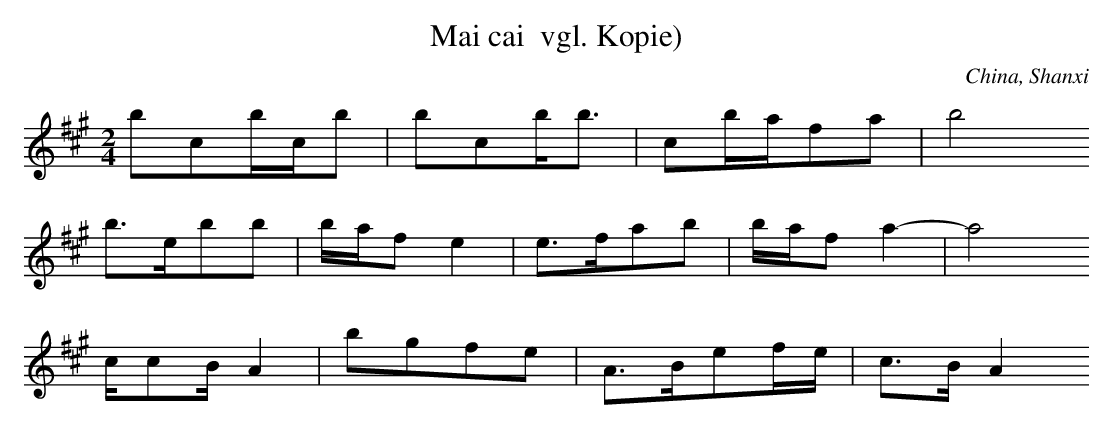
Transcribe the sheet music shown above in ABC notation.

X:1
T: Mai cai  vgl. Kopie)
O: China, Shanxi
M: 2/4
L: 1/16
K: A
b2c2bcb2 | b2c2bb3 | c2baf2a2 | b8
b3eb2b2 | baf2e4 | e3fa2b2 | baf2a4- | a8
cc2BA4 | b2g2f2e2 | A3Be2fe | c3BA4
